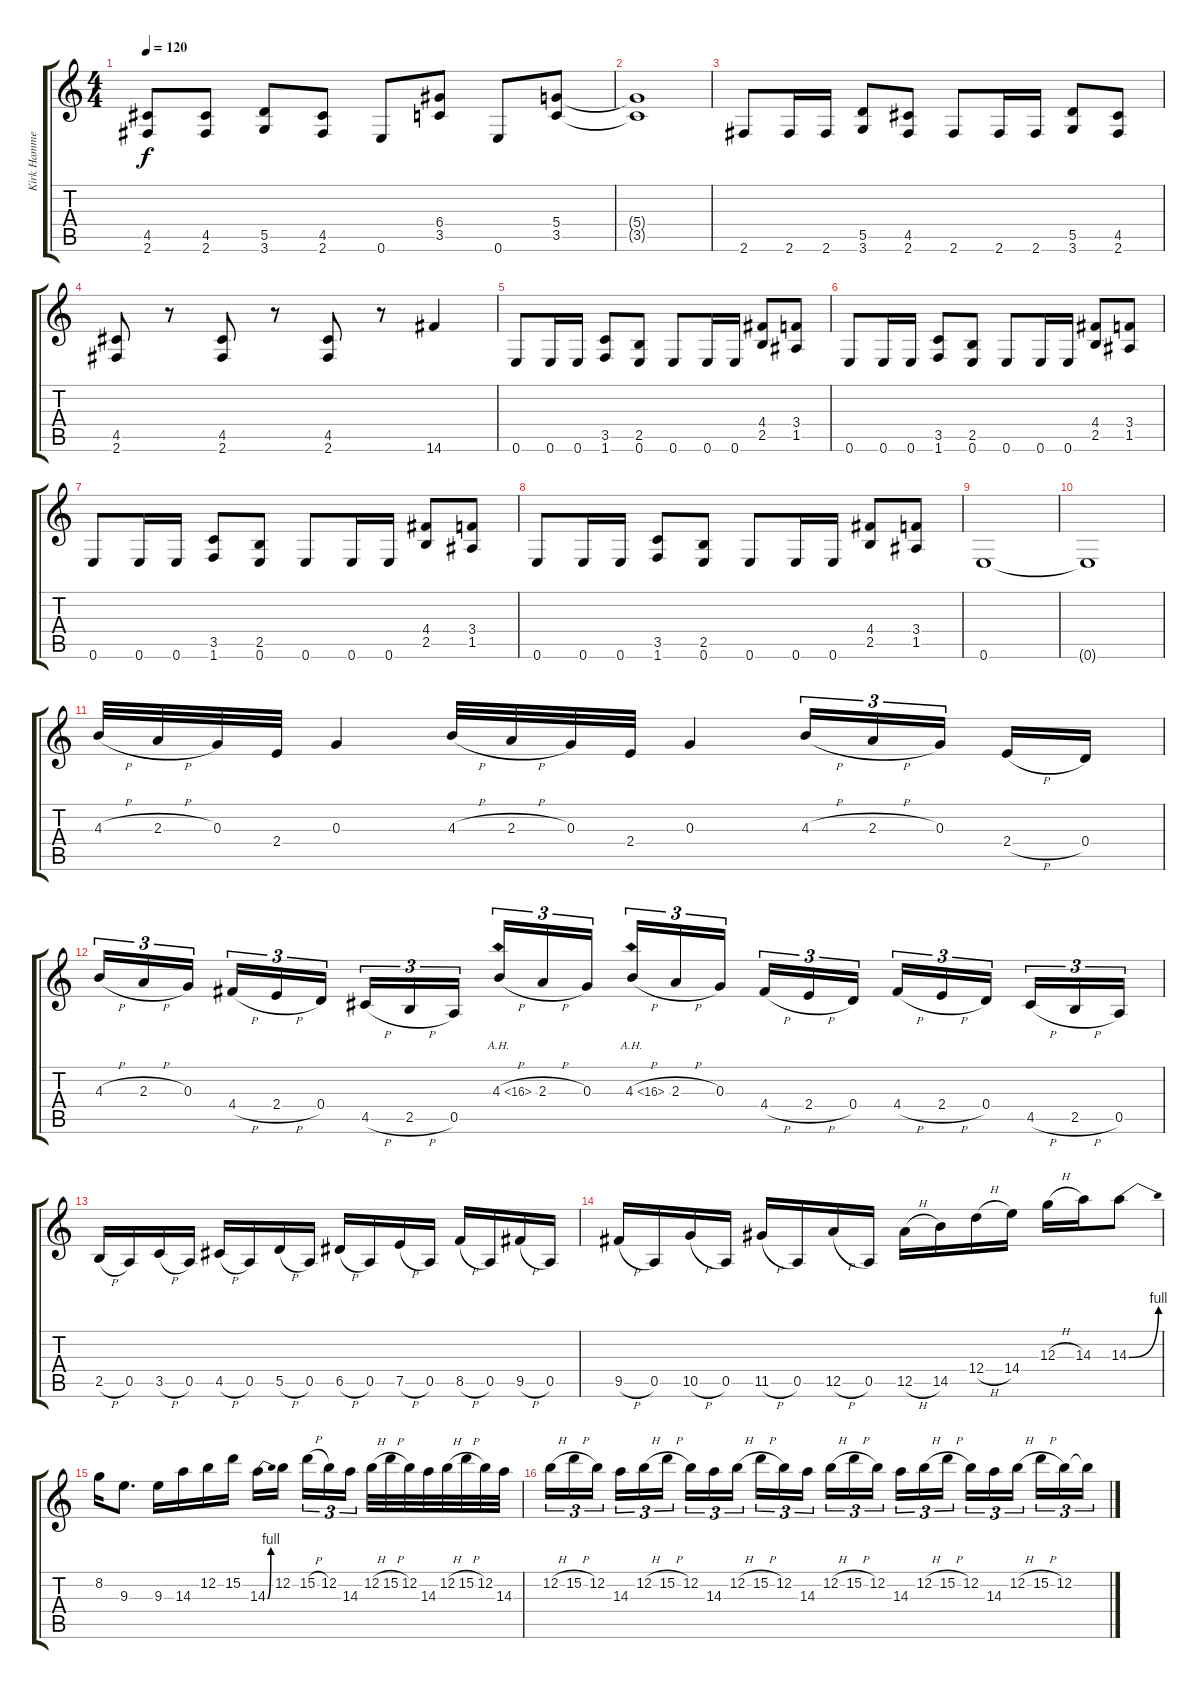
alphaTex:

\track ("Kirk Hammett Lead" "Kirk Hamme") {instrument distortionguitar}
\staff {score tabs}
\tuning (E4 B3 G3 D3 A2 E2) {hide}
\ts (4 4)
\tempo 120
\clef g2
\ks c
(4.5 2.6).8{dy f} (4.5 2.6).8 (5.5 3.6).8 (4.5 2.6).8 0.6.8 (6.4 3.5).8 0.6.8 (5.4 3.5).8 |
(5.4{t} 3.5{t}).1 |
2.6.8 2.6.16 2.6.16 (5.5 3.6).8 (4.5 2.6).8 2.6.8 2.6.16 2.6.16 (5.5 3.6).8 (4.5 2.6).8 |
(4.5 2.6).8 r.8 (4.5 2.6).8 r.8 (4.5 2.6).8 r.8 14.6.4 |
0.6.8 0.6.16 0.6.16 (3.5 1.6).8 (2.5 0.6).8 0.6.8 0.6.16 0.6.16 (4.4 2.5).8 (3.4 1.5).8 |
0.6.8 0.6.16 0.6.16 (3.5 1.6).8 (2.5 0.6).8 0.6.8 0.6.16 0.6.16 (4.4 2.5).8 (3.4 1.5).8 |
0.6.8 0.6.16 0.6.16 (3.5 1.6).8 (2.5 0.6).8 0.6.8 0.6.16 0.6.16 (4.4 2.5).8 (3.4 1.5).8 |
0.6.8 0.6.16 0.6.16 (3.5 1.6).8 (2.5 0.6).8 0.6.8 0.6.16 0.6.16 (4.4 2.5).8 (3.4 1.5).8 |
0.6.1 |
0.6{t}.1 |
4.3{h}.32 2.3{h}.32 0.3.32 2.4.32 0.3.4 4.3{h}.32 2.3{h}.32 0.3.32 2.4.32 0.3.4 4.3{h}.16{tu (3 2)} 2.3{h}.16{tu (3 2)} 0.3.16{tu (3 2) beam splitsecondary} 2.4{h}.16 0.4.16 |
4.3{h}.16{tu (3 2)} 2.3{h}.16{tu (3 2)} 0.3.16{tu (3 2) beam splitsecondary} 4.4{h}.16{tu (3 2)} 2.4{h}.16{tu (3 2)} 0.4.16{tu (3 2)} 4.5{h}.16{tu (3 2)} 2.5{h}.16{tu (3 2)} 0.5.16{tu (3 2) beam splitsecondary} 4.3{ah 12 h}.16{tu (3 2)} 2.3{h}.16{tu (3 2)} 0.3.16{tu (3 2)} 4.3{ah 12 h}.16{tu (3 2)} 2.3{h}.16{tu (3 2)} 0.3.16{tu (3 2) beam splitsecondary} 4.4{h}.16{tu (3 2)} 2.4{h}.16{tu (3 2)} 0.4.16{tu (3 2)} 4.4{h}.16{tu (3 2)} 2.4{h}.16{tu (3 2)} 0.4.16{tu (3 2) beam splitsecondary} 4.5{h}.16{tu (3 2)} 2.5{h}.16{tu (3 2)} 0.5.16{tu (3 2)} |
2.5{h}.16 0.5.16 3.5{h}.16 0.5.16 4.5{h}.16 0.5.16 5.5{h}.16 0.5.16 6.5{h}.16 0.5.16 7.5{h}.16 0.5.16 8.5{h}.16 0.5.16 9.5{h}.16 0.5.16 |
9.5{h}.16 0.5.16 10.5{h}.16 0.5.16 11.5{h}.16 0.5.16 12.5{h}.16 0.5.16 12.5{h}.16 14.5.16 12.4{h}.16 14.4.16 12.3{h}.16 14.3.16 14.3{be (bend 0 0 60 4)}.8 |
8.2.16 9.3.8{d} 9.3.16 14.3.16 12.2.16 15.2.16 14.3{be (bend 0 0 60 4)}.16 12.2.16{beam splitsecondary} 15.2{h}.16{tu (3 2)} 12.2.16{tu (3 2)} 14.3.16{tu (3 2)} 12.2{h}.32 15.2{h}.32 12.2.32 14.3.32 12.2{h}.32 15.2{h}.32 12.2.32 14.3.32 |
12.2{h}.16{tu (3 2)} 15.2{h}.16{tu (3 2)} 12.2.16{tu (3 2) beam splitsecondary} 14.3.16{tu (3 2)} 12.2{h}.16{tu (3 2)} 15.2{h}.16{tu (3 2)} 12.2.16{tu (3 2)} 14.3.16{tu (3 2)} 12.2{h}.16{tu (3 2) beam splitsecondary} 15.2{h}.16{tu (3 2)} 12.2.16{tu (3 2)} 14.3.16{tu (3 2)} 12.2{h}.16{tu (3 2)} 15.2{h}.16{tu (3 2)} 12.2.16{tu (3 2) beam splitsecondary} 14.3.16{tu (3 2)} 12.2{h}.16{tu (3 2)} 15.2{h}.16{tu (3 2)} 12.2.16{tu (3 2)} 14.3.16{tu (3 2)} 12.2{h}.16{tu (3 2) beam splitsecondary} 15.2{h}.16{tu (3 2)} 12.2.16{tu (3 2)} 12.2{t}.16{tu (3 2)}
